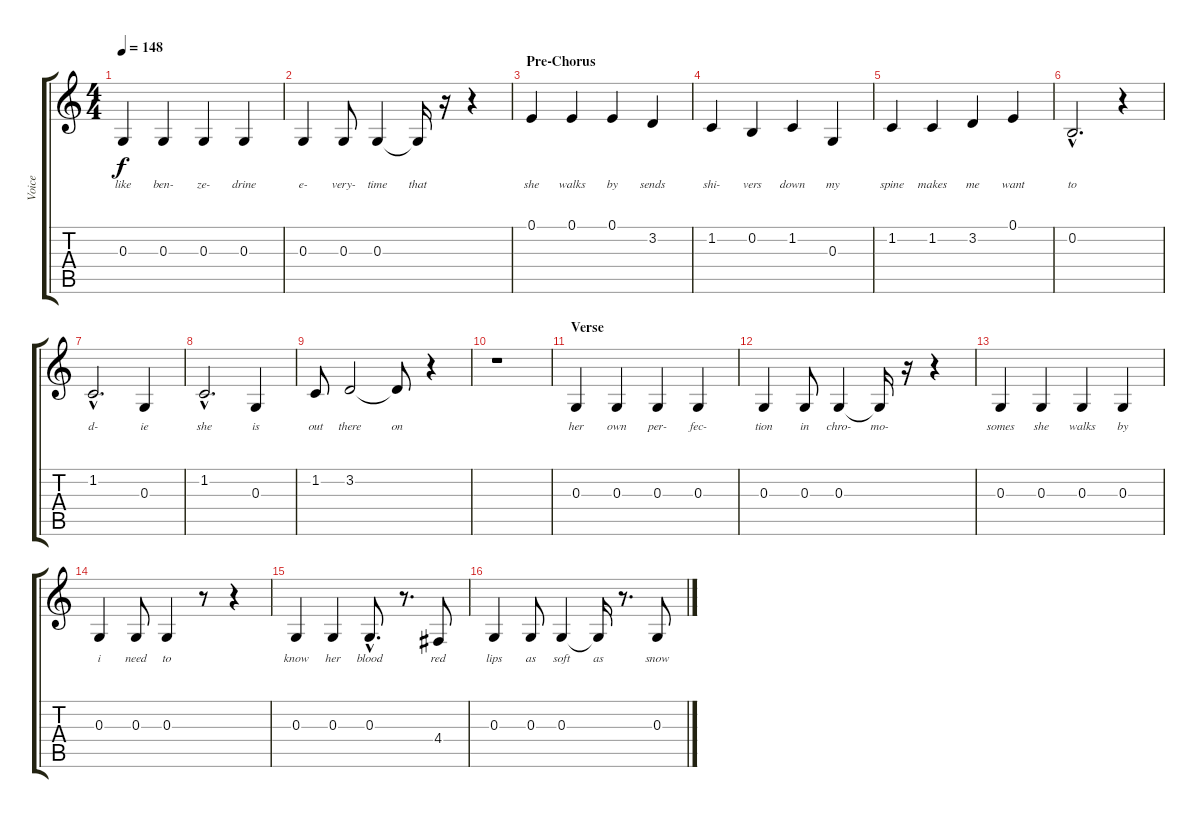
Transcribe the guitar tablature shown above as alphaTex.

\track ("Voice" "Voice") {instrument sopranosax}
\staff {score tabs}
\tuning (E4 B3 G3 D3 A2 E2) {hide}
\ts (4 4)
\tempo 148
\clef g2
\ks c
0.3.4{lyrics (0 "like") lyrics (1 "") lyrics (2 "") lyrics (3 "") lyrics (4 "") dy f} 0.3.4{lyrics (0 "ben-") lyrics (1 "") lyrics (2 "") lyrics (3 "") lyrics (4 "")} 0.3.4{lyrics (0 "ze-") lyrics (1 "") lyrics (2 "") lyrics (3 "") lyrics (4 "")} 0.3.4{lyrics (0 "drine") lyrics (1 "") lyrics (2 "") lyrics (3 "") lyrics (4 "")} |
0.3.4{lyrics (0 "e-") lyrics (1 "") lyrics (2 "") lyrics (3 "") lyrics (4 "")} 0.3.8{lyrics (0 "very-") lyrics (1 "") lyrics (2 "") lyrics (3 "") lyrics (4 "")} 0.3.4{lyrics (0 "time") lyrics (1 "") lyrics (2 "") lyrics (3 "") lyrics (4 "")} 0.3{t}.16{lyrics (0 "that") lyrics (1 "") lyrics (2 "") lyrics (3 "") lyrics (4 "")} r.16 r.4 |
\section ("" "Pre-Chorus")
0.1.4{lyrics (0 "she") lyrics (1 "") lyrics (2 "") lyrics (3 "") lyrics (4 "")} 0.1.4{lyrics (0 "walks") lyrics (1 "") lyrics (2 "") lyrics (3 "") lyrics (4 "")} 0.1.4{lyrics (0 "by") lyrics (1 "") lyrics (2 "") lyrics (3 "") lyrics (4 "")} 3.2.4{lyrics (0 "sends") lyrics (1 "") lyrics (2 "") lyrics (3 "") lyrics (4 "")} |
1.2.4{lyrics (0 "shi-") lyrics (1 "") lyrics (2 "") lyrics (3 "") lyrics (4 "")} 0.2.4{lyrics (0 "vers") lyrics (1 "") lyrics (2 "") lyrics (3 "") lyrics (4 "")} 1.2.4{lyrics (0 "down") lyrics (1 "") lyrics (2 "") lyrics (3 "") lyrics (4 "")} 0.3.4{lyrics (0 "my") lyrics (1 "") lyrics (2 "") lyrics (3 "") lyrics (4 "")} |
1.2.4{lyrics (0 "spine") lyrics (1 "") lyrics (2 "") lyrics (3 "") lyrics (4 "")} 1.2.4{lyrics (0 "makes") lyrics (1 "") lyrics (2 "") lyrics (3 "") lyrics (4 "")} 3.2.4{lyrics (0 "me") lyrics (1 "") lyrics (2 "") lyrics (3 "") lyrics (4 "")} 0.1.4{lyrics (0 "want") lyrics (1 "") lyrics (2 "") lyrics (3 "") lyrics (4 "")} |
0.2{hac}.2{d lyrics (0 "to") lyrics (1 "") lyrics (2 "") lyrics (3 "") lyrics (4 "")} r.4 |
1.2{hac}.2{d lyrics (0 "d-") lyrics (1 "") lyrics (2 "") lyrics (3 "") lyrics (4 "")} 0.3.4{lyrics (0 "ie") lyrics (1 "") lyrics (2 "") lyrics (3 "") lyrics (4 "")} |
1.2{hac}.2{d lyrics (0 "she") lyrics (1 "") lyrics (2 "") lyrics (3 "") lyrics (4 "")} 0.3.4{lyrics (0 "is") lyrics (1 "") lyrics (2 "") lyrics (3 "") lyrics (4 "")} |
1.2.8{lyrics (0 "out") lyrics (1 "") lyrics (2 "") lyrics (3 "") lyrics (4 "")} 3.2.2{lyrics (0 "there") lyrics (1 "") lyrics (2 "") lyrics (3 "") lyrics (4 "")} 3.2{t}.8{lyrics (0 "on") lyrics (1 "") lyrics (2 "") lyrics (3 "") lyrics (4 "")} r.4 |
r.1 |
\section ("" "Verse")
0.3.4{lyrics (0 "her") lyrics (1 "") lyrics (2 "") lyrics (3 "") lyrics (4 "")} 0.3.4{lyrics (0 "own") lyrics (1 "") lyrics (2 "") lyrics (3 "") lyrics (4 "")} 0.3.4{lyrics (0 "per-") lyrics (1 "") lyrics (2 "") lyrics (3 "") lyrics (4 "")} 0.3.4{lyrics (0 "fec-") lyrics (1 "") lyrics (2 "") lyrics (3 "") lyrics (4 "")} |
0.3.4{lyrics (0 "tion") lyrics (1 "") lyrics (2 "") lyrics (3 "") lyrics (4 "")} 0.3.8{lyrics (0 "in") lyrics (1 "") lyrics (2 "") lyrics (3 "") lyrics (4 "")} 0.3.4{lyrics (0 "chro-") lyrics (1 "") lyrics (2 "") lyrics (3 "") lyrics (4 "")} 0.3{t}.16{lyrics (0 "mo-") lyrics (1 "") lyrics (2 "") lyrics (3 "") lyrics (4 "")} r.16 r.4 |
0.3.4{lyrics (0 "somes") lyrics (1 "") lyrics (2 "") lyrics (3 "") lyrics (4 "")} 0.3.4{lyrics (0 "she") lyrics (1 "") lyrics (2 "") lyrics (3 "") lyrics (4 "")} 0.3.4{lyrics (0 "walks") lyrics (1 "") lyrics (2 "") lyrics (3 "") lyrics (4 "")} 0.3.4{lyrics (0 "by") lyrics (1 "") lyrics (2 "") lyrics (3 "") lyrics (4 "")} |
0.3.4{lyrics (0 "i") lyrics (1 "") lyrics (2 "") lyrics (3 "") lyrics (4 "")} 0.3.8{lyrics (0 "need") lyrics (1 "") lyrics (2 "") lyrics (3 "") lyrics (4 "")} 0.3.4{lyrics (0 "to") lyrics (1 "") lyrics (2 "") lyrics (3 "") lyrics (4 "")} r.8 r.4 |
0.3.4{lyrics (0 "know") lyrics (1 "") lyrics (2 "") lyrics (3 "") lyrics (4 "")} 0.3.4{lyrics (0 "her") lyrics (1 "") lyrics (2 "") lyrics (3 "") lyrics (4 "")} 0.3{hac}.8{d lyrics (0 "blood") lyrics (1 "") lyrics (2 "") lyrics (3 "") lyrics (4 "")} r.8{d} 4.4.8{lyrics (0 "red") lyrics (1 "") lyrics (2 "") lyrics (3 "") lyrics (4 "")} |
0.3.4{lyrics (0 "lips") lyrics (1 "") lyrics (2 "") lyrics (3 "") lyrics (4 "")} 0.3.8{lyrics (0 "as") lyrics (1 "") lyrics (2 "") lyrics (3 "") lyrics (4 "")} 0.3.4{lyrics (0 "soft") lyrics (1 "") lyrics (2 "") lyrics (3 "") lyrics (4 "")} 0.3{t}.16{lyrics (0 "as") lyrics (1 "") lyrics (2 "") lyrics (3 "") lyrics (4 "")} r.8{d} 0.3.8{lyrics (0 "snow") lyrics (1 "") lyrics (2 "") lyrics (3 "") lyrics (4 "")}
